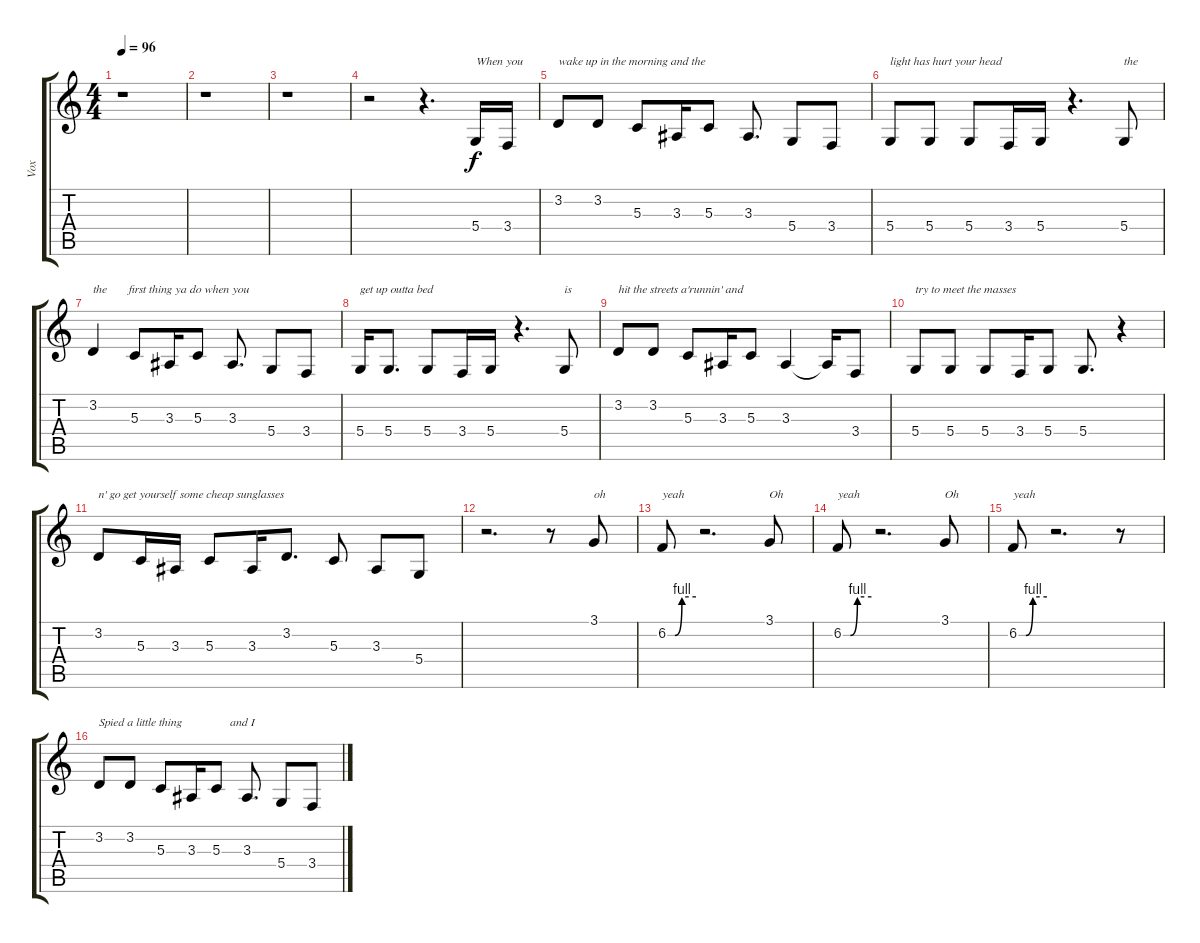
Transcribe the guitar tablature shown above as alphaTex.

\track ("Vox" "Vox") {instrument altosax}
\staff {score tabs}
\tuning (E4 B3 G3 D3 A2 E2) {hide}
\ts (4 4)
\tempo 96
\clef g2
\ks c
r.1{dy f instrument altosax} |
r.1 |
r.1 |
r.2 r.4{d} 5.4.16{txt "When you"} 3.4.16 |
3.2.8{txt "wake up in the morning and the"} 3.2.8 5.3.8 3.3.16 5.3.8 3.3.8{d} 5.4.8 3.4.8 |
5.4.8{txt "light has hurt your head"} 5.4.8 5.4.8 3.4.16 5.4.16 r.4{d} 5.4.8{txt "the"} |
3.2.4{txt "the       first thing ya do when you"} 5.3.8 3.3.16 5.3.8 3.3.8{d} 5.4.8 3.4.8 |
5.4.16{txt "get up outta bed"} 5.4.8{d} 5.4.8 3.4.16 5.4.16 r.4{d} 5.4.8{txt "is"} |
3.2.8{txt "hit the streets a'runnin' and"} 3.2.8 5.3.8 3.3.16 5.3.8 3.3.4 3.3{t}.16 3.4.8 |
5.4.8{txt "try to meet the masses"} 5.4.8 5.4.8 3.4.16 5.4.8 5.4.8{d} r.4 |
3.2.8{txt "n' go get yourself some cheap sunglasses"} 5.3.16 3.3.16 5.3.8 3.3.16 3.2.8{d} 5.3.8 3.3.8 5.4.8 |
r.2{d} r.8 3.1.8{txt "oh"} |
6.2{be (custom 0 0 15 0 30 4 60 4)}.8{txt "yeah"} r.2{d} 3.1.8{txt "Oh"} |
6.2{be (custom 0 0 15 0 30 4 60 4)}.8{txt "yeah"} r.2{d} 3.1.8{txt "Oh"} |
6.2{be (custom 0 0 15 0 30 4 60 4)}.8{txt "yeah"} r.2{d} r.8 |
3.2.8{txt "Spied a little thing                and I"} 3.2.8 5.3.8 3.3.16 5.3.8 3.3.8{d} 5.4.8 3.4.8
